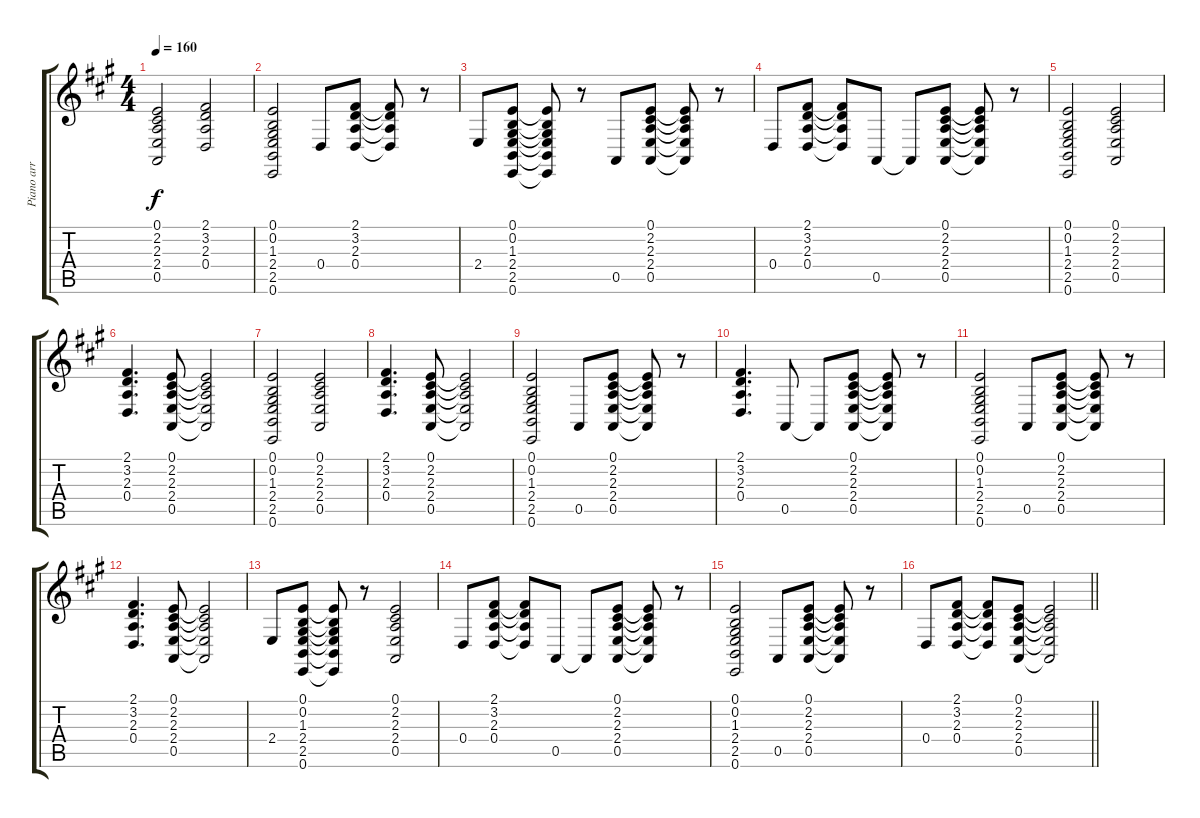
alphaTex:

\track ("Piano arr for gtr   " "Piano arr ") {instrument brightacousticpiano}
\staff {score tabs}
\tuning (E4 B3 G3 D3 A2 E2) {hide}
\ts (4 4)
\tempo 160
\clef g2
\ks a
(0.1 2.2 2.3 2.4 0.5).2{dy f} (2.1 3.2 2.3 0.4).2 |
(0.1 0.2 1.3 2.4 2.5 0.6).2 0.4.8 (2.1 3.2 2.3 0.4).8 (2.1{t} 3.2{t} 2.3{t} 0.4{t}).8 r.8 |
2.4.8 (0.1 0.2 1.3 2.4 2.5 0.6).8 (0.1{t} 0.2{t} 1.3{t} 2.4{t} 2.5{t} 0.6{t}).8 r.8 0.5.8 (0.1 2.2 2.3 2.4 0.5).8 (0.1{t} 2.2{t} 2.3{t} 2.4{t} 0.5{t}).8 r.8 |
0.4.8 (2.1 3.2 2.3 0.4).8 (2.1{t} 3.2{t} 2.3{t} 0.4{t}).8 0.5.8 0.5{t}.8 (0.1 2.2 2.3 2.4 0.5).8 (0.1{t} 2.2{t} 2.3{t} 2.4{t} 0.5{t}).8 r.8 |
(0.1 0.2 1.3 2.4 2.5 0.6).2 (0.1 2.2 2.3 2.4 0.5).2 |
(2.1 3.2 2.3 0.4).4{d} (0.1 2.2 2.3 2.4 0.5).8 (0.1{t} 2.2{t} 2.3{t} 2.4{t} 0.5{t}).2 |
(0.1 0.2 1.3 2.4 2.5 0.6).2 (0.1 2.2 2.3 2.4 0.5).2 |
(2.1 3.2 2.3 0.4).4{d} (0.1 2.2 2.3 2.4 0.5).8 (0.1{t} 2.2{t} 2.3{t} 2.4{t} 0.5{t}).2 |
(0.1 0.2 1.3 2.4 2.5 0.6).2 0.5.8 (0.1 2.2 2.3 2.4 0.5).8 (0.1{t} 2.2{t} 2.3{t} 2.4{t} 0.5{t}).8 r.8 |
(2.1 3.2 2.3 0.4).4{d} 0.5.8 0.5{t}.8 (0.1 2.2 2.3 2.4 0.5).8 (0.1{t} 2.2{t} 2.3{t} 2.4{t} 0.5{t}).8 r.8 |
(0.1 0.2 1.3 2.4 2.5 0.6).2 0.5.8 (0.1 2.2 2.3 2.4 0.5).8 (0.1{t} 2.2{t} 2.3{t} 2.4{t} 0.5{t}).8 r.8 |
(2.1 3.2 2.3 0.4).4{d} (0.1 2.2 2.3 2.4 0.5).8 (0.1{t} 2.2{t} 2.3{t} 2.4{t} 0.5{t}).2 |
2.4.8 (0.1 0.2 1.3 2.4 2.5 0.6).8 (0.1{t} 0.2{t} 1.3{t} 2.4{t} 2.5{t} 0.6{t}).8 r.8 (0.1 2.2 2.3 2.4 0.5).2 |
0.4.8 (2.1 3.2 2.3 0.4).8 (2.1{t} 3.2{t} 2.3{t} 0.4{t}).8 0.5.8 0.5{t}.8 (0.1 2.2 2.3 2.4 0.5).8 (0.1{t} 2.2{t} 2.3{t} 2.4{t} 0.5{t}).8 r.8 |
(0.1 0.2 1.3 2.4 2.5 0.6).2 0.5.8 (0.1 2.2 2.3 2.4 0.5).8 (0.1{t} 2.2{t} 2.3{t} 2.4{t} 0.5{t}).8 r.8 |
\barLineRight lightlight
0.4.8 (2.1 3.2 2.3 0.4).8 (2.1{t} 3.2{t} 2.3{t} 0.4{t}).8 (0.1 2.2 2.3 2.4 0.5).8 (0.1{t} 2.2{t} 2.3{t} 2.4{t} 0.5{t}).2
